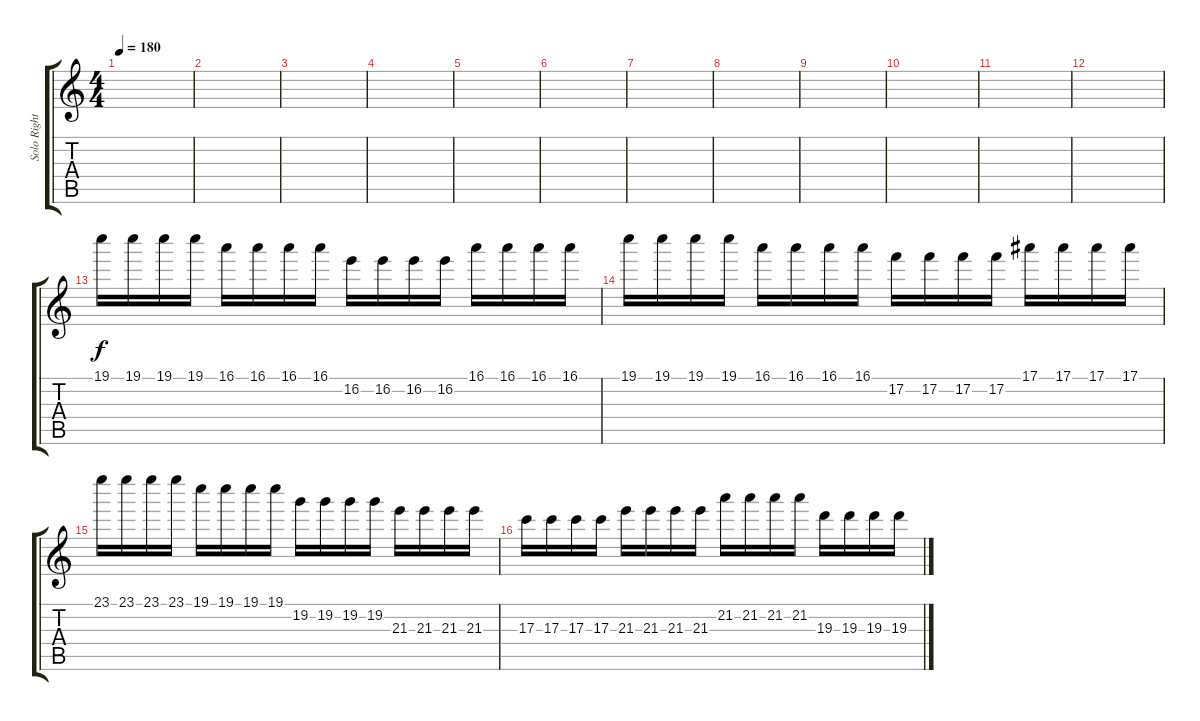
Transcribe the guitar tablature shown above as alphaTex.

\track ("Solo Right" "Solo Right") {instrument distortionguitar}
\staff {score tabs}
\tuning (F4 C4 G3 D3 A2 E2) {hide}
\ts (4 4)
\tempo 180
\clef g2
\ks c
|
|
|
|
|
|
|
|
|
|
|
|
19.1.16 19.1.16 19.1.16 19.1.16 16.1.16 16.1.16 16.1.16 16.1.16 16.2.16 16.2.16 16.2.16 16.2.16 16.1.16 16.1.16 16.1.16 16.1.16 |
19.1.16 19.1.16 19.1.16 19.1.16 16.1.16 16.1.16 16.1.16 16.1.16 17.2.16 17.2.16 17.2.16 17.2.16 17.1.16 17.1.16 17.1.16 17.1.16 |
23.1.16 23.1.16 23.1.16 23.1.16 19.1.16 19.1.16 19.1.16 19.1.16 19.2.16 19.2.16 19.2.16 19.2.16 21.3.16 21.3.16 21.3.16 21.3.16 |
17.3.16 17.3.16 17.3.16 17.3.16 21.3.16 21.3.16 21.3.16 21.3.16 21.2.16 21.2.16 21.2.16 21.2.16 19.3.16 19.3.16 19.3.16 19.3.16
